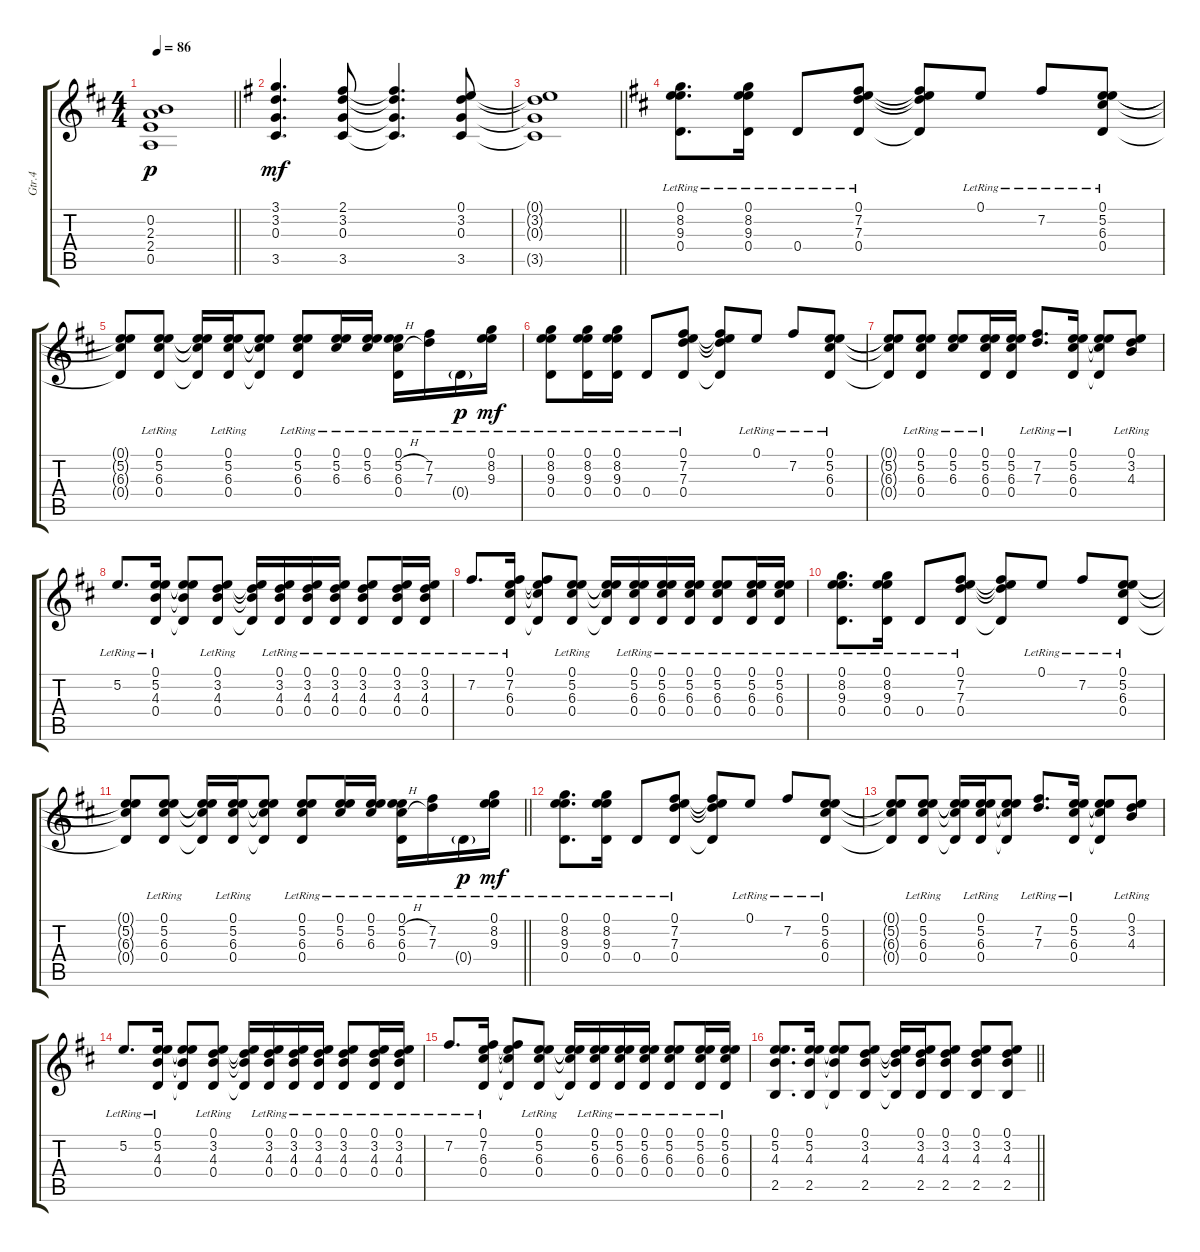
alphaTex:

\track ("Gtr.4" "Gtr.4") {instrument acousticguitarsteel}
\staff {score tabs}
\tuning (E4 B3 G3 D3 A2 E2) {hide}
\ts (4 4)
\tempo 86
\clef g2
\barLineRight lightlight
\ks d
(0.2 2.3 2.4 0.5).1{dy p} |
\ks g
(3.1 3.2 0.3 3.5).4{d dy mf} (2.1 3.2 0.3 3.5).8 (2.1{t} 3.2{t} 0.3{t} 3.5{t}).4{d} (0.1 3.2 0.3 3.5).8 |
\barLineRight lightlight
(0.1{t} 3.2{t} 0.3{t} 3.5{t}).1 |
\ks d
(0.1{lr} 8.2{lr} 9.3{lr} 0.4{lr}).8{d} (0.1{lr} 8.2{lr} 9.3{lr} 0.4{lr}).16 0.4{lr}.8 (0.1{lr} 7.2{lr} 7.3{lr} 0.4{lr}).8 (0.1{t} 7.2{t} 7.3{t} 0.4{t}).8 0.1{lr}.8 7.2{lr}.8 (0.1{lr} 5.2{lr} 6.3{lr} 0.4{lr}).8 |
(0.1{t} 5.2{t} 6.3{t} 0.4{t}).8 (0.1{lr} 5.2{lr} 6.3{lr} 0.4{lr}).8 (0.1{t} 5.2{t} 6.3{t} 0.4{t}).16 (0.1{lr} 5.2{lr} 6.3{lr} 0.4{lr}).16 (0.1{t} 5.2{t} 6.3{t} 0.4{t}).8 (0.1{lr} 5.2{lr} 6.3{lr} 0.4{lr}).8 (0.1{lr} 5.2{lr} 6.3{lr}).16 (0.1{lr} 5.2{lr} 6.3{lr}).16 (0.1{lr} 5.2{h lr} 6.3{h lr} 0.4{lr}).16 (7.2{lr} 7.3{lr}).16 0.4{g lr}.16{dy p} (0.1{lr} 8.2{lr} 9.3{lr}).16{dy mf} |
(0.1{lr} 8.2{lr} 9.3{lr} 0.4{lr}).8 (0.1{lr} 8.2{lr} 9.3{lr} 0.4{lr}).16 (0.1{lr} 8.2{lr} 9.3{lr} 0.4{lr}).16 0.4{lr}.8 (0.1{lr} 7.2{lr} 7.3{lr} 0.4{lr}).8 (0.1{t} 7.2{t} 7.3{t} 0.4{t}).8 0.1{lr}.8 7.2{lr}.8 (0.1{lr} 5.2{lr} 6.3{lr} 0.4{lr}).8 |
(0.1{t} 5.2{t} 6.3{t} 0.4{t}).8 (0.1{lr} 5.2{lr} 6.3{lr} 0.4{lr}).8 (0.1{lr} 5.2{lr} 6.3{lr}).8 (0.1{lr} 5.2{lr} 6.3{lr} 0.4{lr}).16 (0.1 5.2 6.3 0.4).16 (7.2{lr} 7.3{lr}).8{d} (0.1{lr} 5.2{lr} 6.3{lr} 0.4{lr}).16 (0.1{t} 5.2{t} 6.3{t} 0.4{t}).8 (0.1{lr} 3.2{lr} 4.3{lr}).8 |
5.2{lr}.8{d} (0.1{lr} 5.2{lr} 4.3{lr} 0.4{lr}).16 (0.1{t} 5.2{t} 4.3{t} 0.4{t}).8 (0.1{lr} 3.2{lr} 4.3{lr} 0.4{lr}).8 (0.1{t} 3.2{t} 4.3{t} 0.4{t}).16 (0.1{lr} 3.2{lr} 4.3{lr} 0.4{lr}).16 (0.1{lr} 3.2{lr} 4.3{lr} 0.4{lr}).16 (0.1{lr} 3.2{lr} 4.3{lr} 0.4{lr}).16 (0.1{lr} 3.2{lr} 4.3{lr} 0.4{lr}).8 (0.1{lr} 3.2{lr} 4.3{lr} 0.4{lr}).16 (0.1{lr} 3.2{lr} 4.3{lr} 0.4{lr}).16 |
7.2{lr}.8{d} (0.1{lr} 7.2{lr} 6.3{lr} 0.4{lr}).16 (0.1{t} 7.2{t} 6.3{t} 0.4{t}).8 (0.1{lr} 5.2{lr} 6.3{lr} 0.4{lr}).8 (0.1{t} 5.2{t} 6.3{t} 0.4{t}).16 (0.1{lr} 5.2{lr} 6.3{lr} 0.4{lr}).16 (0.1{lr} 5.2{lr} 6.3{lr} 0.4{lr}).16 (0.1{lr} 5.2{lr} 6.3{lr} 0.4{lr}).16 (0.1{lr} 5.2{lr} 6.3{lr} 0.4{lr}).8 (0.1{lr} 5.2{lr} 6.3{lr} 0.4{lr}).16 (0.1{lr} 5.2{lr} 6.3{lr} 0.4{lr}).16 |
(0.1{lr} 8.2{lr} 9.3{lr} 0.4{lr}).8{d} (0.1{lr} 8.2{lr} 9.3{lr} 0.4{lr}).16 0.4{lr}.8 (0.1{lr} 7.2{lr} 7.3{lr} 0.4{lr}).8 (0.1{t} 7.2{t} 7.3{t} 0.4{t}).8 0.1{lr}.8 7.2{lr}.8 (0.1{lr} 5.2{lr} 6.3{lr} 0.4{lr}).8 |
\barLineRight lightlight
(0.1{t} 5.2{t} 6.3{t} 0.4{t}).8 (0.1{lr} 5.2{lr} 6.3{lr} 0.4{lr}).8 (0.1{t} 5.2{t} 6.3{t} 0.4{t}).16 (0.1{lr} 5.2{lr} 6.3{lr} 0.4{lr}).16 (0.1{t} 5.2{t} 6.3{t} 0.4{t}).8 (0.1{lr} 5.2{lr} 6.3{lr} 0.4{lr}).8 (0.1{lr} 5.2{lr} 6.3{lr}).16 (0.1{lr} 5.2{lr} 6.3{lr}).16 (0.1{lr} 5.2{h lr} 6.3{h lr} 0.4{lr}).16 (7.2{lr} 7.3{lr}).16 0.4{g lr}.16{dy p} (0.1{lr} 8.2{lr} 9.3{lr}).16{dy mf} |
(0.1{lr} 8.2{lr} 9.3{lr} 0.4{lr}).8{d} (0.1{lr} 8.2{lr} 9.3{lr} 0.4{lr}).16 0.4{lr}.8 (0.1{lr} 7.2{lr} 7.3{lr} 0.4{lr}).8 (0.1{t} 7.2{t} 7.3{t} 0.4{t}).8 0.1{lr}.8 7.2{lr}.8 (0.1{lr} 5.2{lr} 6.3{lr} 0.4{lr}).8 |
(0.1{t} 5.2{t} 6.3{t} 0.4{t}).8 (0.1{lr} 5.2{lr} 6.3{lr} 0.4{lr}).8 (0.1{t} 5.2{t} 6.3{t} 0.4{t}).16 (0.1{lr} 5.2{lr} 6.3{lr} 0.4{lr}).16 (0.1{t} 5.2{t} 6.3{t} 0.4{t}).8 (7.2{lr} 7.3{lr}).8{d} (0.1{lr} 5.2{lr} 6.3{lr} 0.4{lr}).16 (0.1{t} 5.2{t} 6.3{t} 0.4{t}).8 (0.1{lr} 3.2{lr} 4.3{lr}).8 |
5.2{lr}.8{d} (0.1{lr} 5.2{lr} 4.3{lr} 0.4{lr}).16 (0.1{t} 5.2{t} 4.3{t} 0.4{t}).8 (0.1{lr} 3.2{lr} 4.3{lr} 0.4{lr}).8 (0.1{t} 3.2{t} 4.3{t} 0.4{t}).16 (0.1{lr} 3.2{lr} 4.3{lr} 0.4{lr}).16 (0.1{lr} 3.2{lr} 4.3{lr} 0.4{lr}).16 (0.1{lr} 3.2{lr} 4.3{lr} 0.4{lr}).16 (0.1{lr} 3.2{lr} 4.3{lr} 0.4{lr}).8 (0.1{lr} 3.2{lr} 4.3{lr} 0.4{lr}).16 (0.1{lr} 3.2{lr} 4.3{lr} 0.4{lr}).16 |
7.2{lr}.8{d} (0.1{lr} 7.2{lr} 6.3{lr} 0.4{lr}).16 (0.1{t} 7.2{t} 6.3{t} 0.4{t}).8 (0.1{lr} 5.2{lr} 6.3{lr} 0.4{lr}).8 (0.1{t} 5.2{t} 6.3{t} 0.4{t}).16 (0.1{lr} 5.2{lr} 6.3{lr} 0.4{lr}).16 (0.1{lr} 5.2{lr} 6.3{lr} 0.4{lr}).16 (0.1{lr} 5.2{lr} 6.3{lr} 0.4{lr}).16 (0.1{lr} 5.2{lr} 6.3{lr} 0.4{lr}).8 (0.1{lr} 5.2{lr} 6.3{lr} 0.4{lr}).16 (0.1{lr} 5.2{lr} 6.3{lr} 0.4{lr}).16 |
\barLineRight lightlight
(0.1 5.2 4.3 2.5).8{d} (0.1 5.2 4.3 2.5).16 (0.1{t} 5.2{t} 4.3{t} 2.5{t}).8 (0.1 3.2 4.3 2.5).8 (0.1{t} 3.2{t} 4.3{t} 2.5{t}).16 (0.1 3.2 4.3 2.5).16 (0.1 3.2 4.3 2.5).8 (0.1 3.2 4.3 2.5).8 (0.1 3.2 4.3 2.5).8
